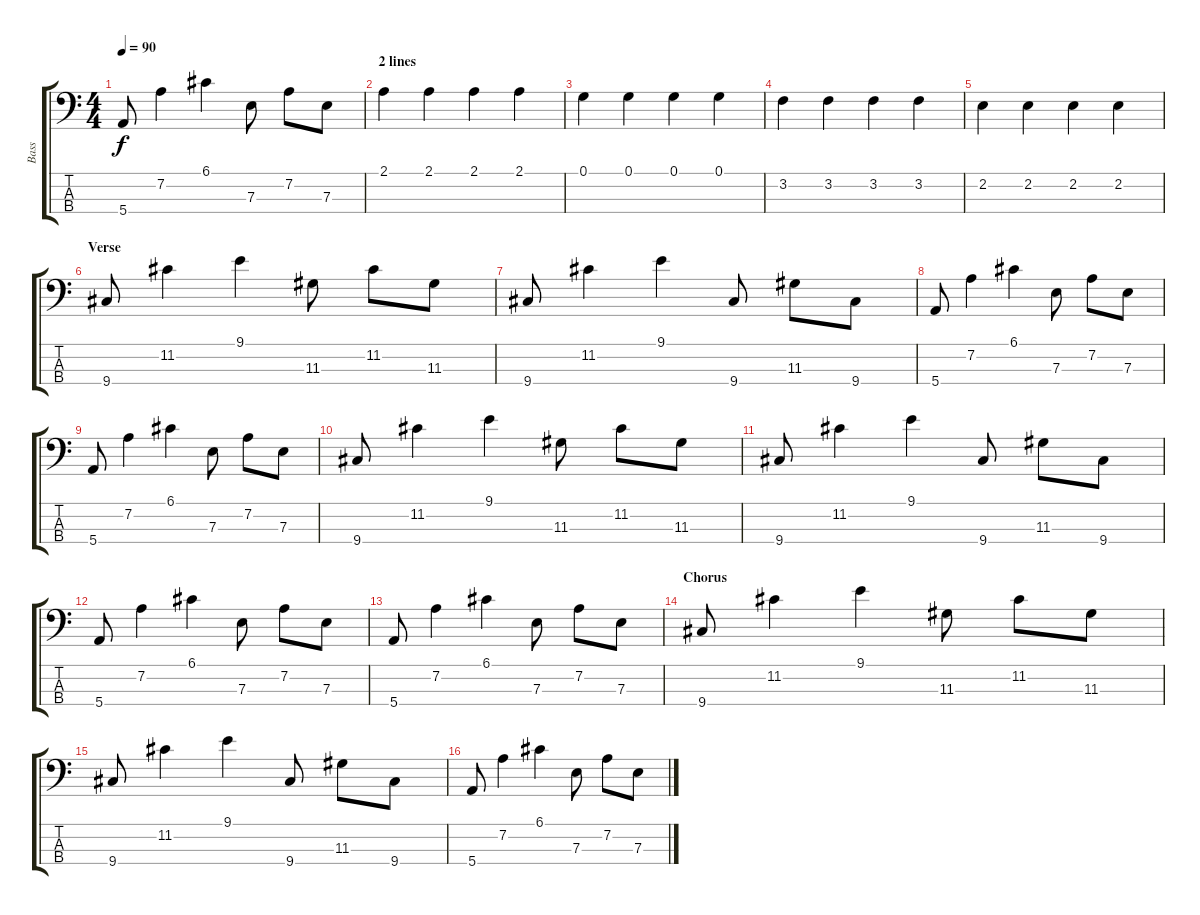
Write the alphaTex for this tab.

\track ("Bass" "Bass") {instrument electricbassfinger}
\staff {score tabs}
\tuning (G2 D2 A1 E1) {hide}
\ts (4 4)
\tempo 90
\clef f4
\ks c
5.4.8{dy f} 7.2.4 6.1.4 7.3.8 7.2.8 7.3.8 |
\section ("" "2 lines")
2.1.4 2.1.4 2.1.4 2.1.4 |
0.1.4 0.1.4 0.1.4 0.1.4 |
3.2.4 3.2.4 3.2.4 3.2.4 |
2.2.4 2.2.4 2.2.4 2.2.4 |
\section ("" "Verse")
9.4.8 11.2.4 9.1.4 11.3.8 11.2.8 11.3.8 |
9.4.8 11.2.4 9.1.4 9.4.8 11.3.8 9.4.8 |
5.4.8 7.2.4 6.1.4 7.3.8 7.2.8 7.3.8 |
5.4.8 7.2.4 6.1.4 7.3.8 7.2.8 7.3.8 |
9.4.8 11.2.4 9.1.4 11.3.8 11.2.8 11.3.8 |
9.4.8 11.2.4 9.1.4 9.4.8 11.3.8 9.4.8 |
5.4.8 7.2.4 6.1.4 7.3.8 7.2.8 7.3.8 |
5.4.8 7.2.4 6.1.4 7.3.8 7.2.8 7.3.8 |
\section ("" "Chorus")
9.4.8 11.2.4 9.1.4 11.3.8 11.2.8 11.3.8 |
9.4.8 11.2.4 9.1.4 9.4.8 11.3.8 9.4.8 |
5.4.8 7.2.4 6.1.4 7.3.8 7.2.8 7.3.8
